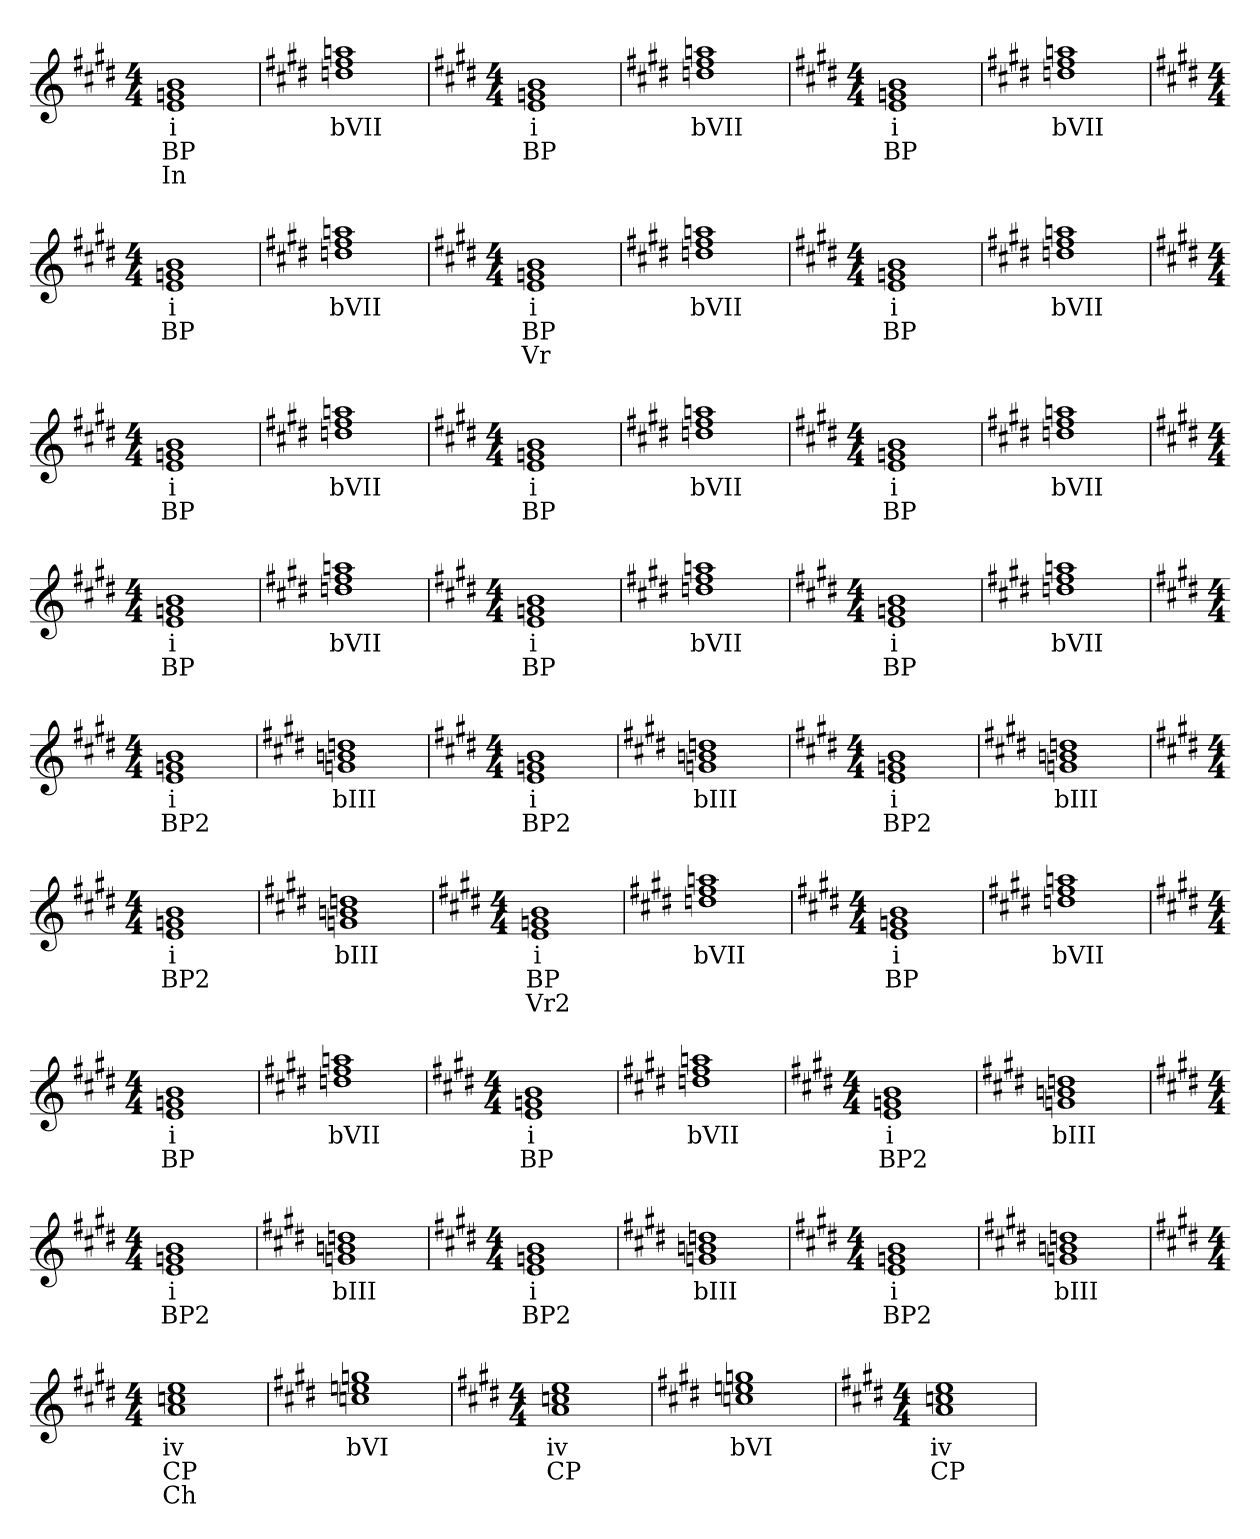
**kern	**text	**text	**text
*part1	*part1	*part1	*part1
*staff1	*staff1	*staff1	*staff1
*k[f#c#g#d#]	*	*	*
*E:	*	*	*
*M4/4	*	*	*
=	=	=	=
1e 1gn 1b	i	BP	In
=	=	=	=
*k[f#c#g#d#]	*	*	*
*E:	*	*	*
1ddn 1ff# 1aan	bVII	.	.
=	=	=	=
*k[f#c#g#d#]	*	*	*
*E:	*	*	*
*M4/4	*	*	*
1e 1gn 1b	i	BP	.
=	=	=	=
*k[f#c#g#d#]	*	*	*
*E:	*	*	*
1ddn 1ff# 1aan	bVII	.	.
=	=	=	=
*k[f#c#g#d#]	*	*	*
*E:	*	*	*
*M4/4	*	*	*
1e 1gn 1b	i	BP	.
=	=	=	=
*k[f#c#g#d#]	*	*	*
*E:	*	*	*
1ddn 1ff# 1aan	bVII	.	.
=	=	=	=
*k[f#c#g#d#]	*	*	*
*E:	*	*	*
*M4/4	*	*	*
1e 1gn 1b	i	BP	.
=	=	=	=
*k[f#c#g#d#]	*	*	*
*E:	*	*	*
1ddn 1ff# 1aan	bVII	.	.
=	=	=	=
*k[f#c#g#d#]	*	*	*
*E:	*	*	*
*M4/4	*	*	*
1e 1gn 1b	i	BP	Vr
=	=	=	=
*k[f#c#g#d#]	*	*	*
*E:	*	*	*
1ddn 1ff# 1aan	bVII	.	.
=	=	=	=
*k[f#c#g#d#]	*	*	*
*E:	*	*	*
*M4/4	*	*	*
1e 1gn 1b	i	BP	.
=	=	=	=
*k[f#c#g#d#]	*	*	*
*E:	*	*	*
1ddn 1ff# 1aan	bVII	.	.
=	=	=	=
*k[f#c#g#d#]	*	*	*
*E:	*	*	*
*M4/4	*	*	*
1e 1gn 1b	i	BP	.
=	=	=	=
*k[f#c#g#d#]	*	*	*
*E:	*	*	*
1ddn 1ff# 1aan	bVII	.	.
=	=	=	=
*k[f#c#g#d#]	*	*	*
*E:	*	*	*
*M4/4	*	*	*
1e 1gn 1b	i	BP	.
=	=	=	=
*k[f#c#g#d#]	*	*	*
*E:	*	*	*
1ddn 1ff# 1aan	bVII	.	.
=	=	=	=
*k[f#c#g#d#]	*	*	*
*E:	*	*	*
*M4/4	*	*	*
1e 1gn 1b	i	BP	.
=	=	=	=
*k[f#c#g#d#]	*	*	*
*E:	*	*	*
1ddn 1ff# 1aan	bVII	.	.
=	=	=	=
*k[f#c#g#d#]	*	*	*
*E:	*	*	*
*M4/4	*	*	*
1e 1gn 1b	i	BP	.
=	=	=	=
*k[f#c#g#d#]	*	*	*
*E:	*	*	*
1ddn 1ff# 1aan	bVII	.	.
=	=	=	=
*k[f#c#g#d#]	*	*	*
*E:	*	*	*
*M4/4	*	*	*
1e 1gn 1b	i	BP	.
=	=	=	=
*k[f#c#g#d#]	*	*	*
*E:	*	*	*
1ddn 1ff# 1aan	bVII	.	.
=	=	=	=
*k[f#c#g#d#]	*	*	*
*E:	*	*	*
*M4/4	*	*	*
1e 1gn 1b	i	BP	.
=	=	=	=
*k[f#c#g#d#]	*	*	*
*E:	*	*	*
1ddn 1ff# 1aan	bVII	.	.
=	=	=	=
*k[f#c#g#d#]	*	*	*
*E:	*	*	*
*M4/4	*	*	*
1e 1gn 1b	i	BP2	.
=	=	=	=
*k[f#c#g#d#]	*	*	*
*E:	*	*	*
1gn 1bn 1ddn	bIII	.	.
=	=	=	=
*k[f#c#g#d#]	*	*	*
*E:	*	*	*
*M4/4	*	*	*
1e 1gn 1b	i	BP2	.
=	=	=	=
*k[f#c#g#d#]	*	*	*
*E:	*	*	*
1gn 1bn 1ddn	bIII	.	.
=	=	=	=
*k[f#c#g#d#]	*	*	*
*E:	*	*	*
*M4/4	*	*	*
1e 1gn 1b	i	BP2	.
=	=	=	=
*k[f#c#g#d#]	*	*	*
*E:	*	*	*
1gn 1bn 1ddn	bIII	.	.
=	=	=	=
*k[f#c#g#d#]	*	*	*
*E:	*	*	*
*M4/4	*	*	*
1e 1gn 1b	i	BP2	.
=	=	=	=
*k[f#c#g#d#]	*	*	*
*E:	*	*	*
1gn 1bn 1ddn	bIII	.	.
=	=	=	=
*k[f#c#g#d#]	*	*	*
*E:	*	*	*
*M4/4	*	*	*
1e 1gn 1b	i	BP	Vr2
=	=	=	=
*k[f#c#g#d#]	*	*	*
*E:	*	*	*
1ddn 1ff# 1aan	bVII	.	.
=	=	=	=
*k[f#c#g#d#]	*	*	*
*E:	*	*	*
*M4/4	*	*	*
1e 1gn 1b	i	BP	.
=	=	=	=
*k[f#c#g#d#]	*	*	*
*E:	*	*	*
1ddn 1ff# 1aan	bVII	.	.
=	=	=	=
*k[f#c#g#d#]	*	*	*
*E:	*	*	*
*M4/4	*	*	*
1e 1gn 1b	i	BP	.
=	=	=	=
*k[f#c#g#d#]	*	*	*
*E:	*	*	*
1ddn 1ff# 1aan	bVII	.	.
=	=	=	=
*k[f#c#g#d#]	*	*	*
*E:	*	*	*
*M4/4	*	*	*
1e 1gn 1b	i	BP	.
=	=	=	=
*k[f#c#g#d#]	*	*	*
*E:	*	*	*
1ddn 1ff# 1aan	bVII	.	.
=	=	=	=
*k[f#c#g#d#]	*	*	*
*E:	*	*	*
*M4/4	*	*	*
1e 1gn 1b	i	BP2	.
=	=	=	=
*k[f#c#g#d#]	*	*	*
*E:	*	*	*
1gn 1bn 1ddn	bIII	.	.
=	=	=	=
*k[f#c#g#d#]	*	*	*
*E:	*	*	*
*M4/4	*	*	*
1e 1gn 1b	i	BP2	.
=	=	=	=
*k[f#c#g#d#]	*	*	*
*E:	*	*	*
1gn 1bn 1ddn	bIII	.	.
=	=	=	=
*k[f#c#g#d#]	*	*	*
*E:	*	*	*
*M4/4	*	*	*
1e 1gn 1b	i	BP2	.
=	=	=	=
*k[f#c#g#d#]	*	*	*
*E:	*	*	*
1gn 1bn 1ddn	bIII	.	.
=	=	=	=
*k[f#c#g#d#]	*	*	*
*E:	*	*	*
*M4/4	*	*	*
1e 1gn 1b	i	BP2	.
=	=	=	=
*k[f#c#g#d#]	*	*	*
*E:	*	*	*
1gn 1bn 1ddn	bIII	.	.
=	=	=	=
*k[f#c#g#d#]	*	*	*
*E:	*	*	*
*M4/4	*	*	*
1a 1ccn 1ee	iv	CP	Ch
=	=	=	=
*k[f#c#g#d#]	*	*	*
*E:	*	*	*
1ccn 1een 1ggn	bVI	.	.
=	=	=	=
*k[f#c#g#d#]	*	*	*
*E:	*	*	*
*M4/4	*	*	*
1a 1ccn 1ee	iv	CP	.
=	=	=	=
*k[f#c#g#d#]	*	*	*
*E:	*	*	*
1ccn 1een 1ggn	bVI	.	.
=	=	=	=
*k[f#c#g#d#]	*	*	*
*E:	*	*	*
*M4/4	*	*	*
1a 1ccn 1ee	iv	CP	.
=	=	=	=
*-	*-	*-	*-
